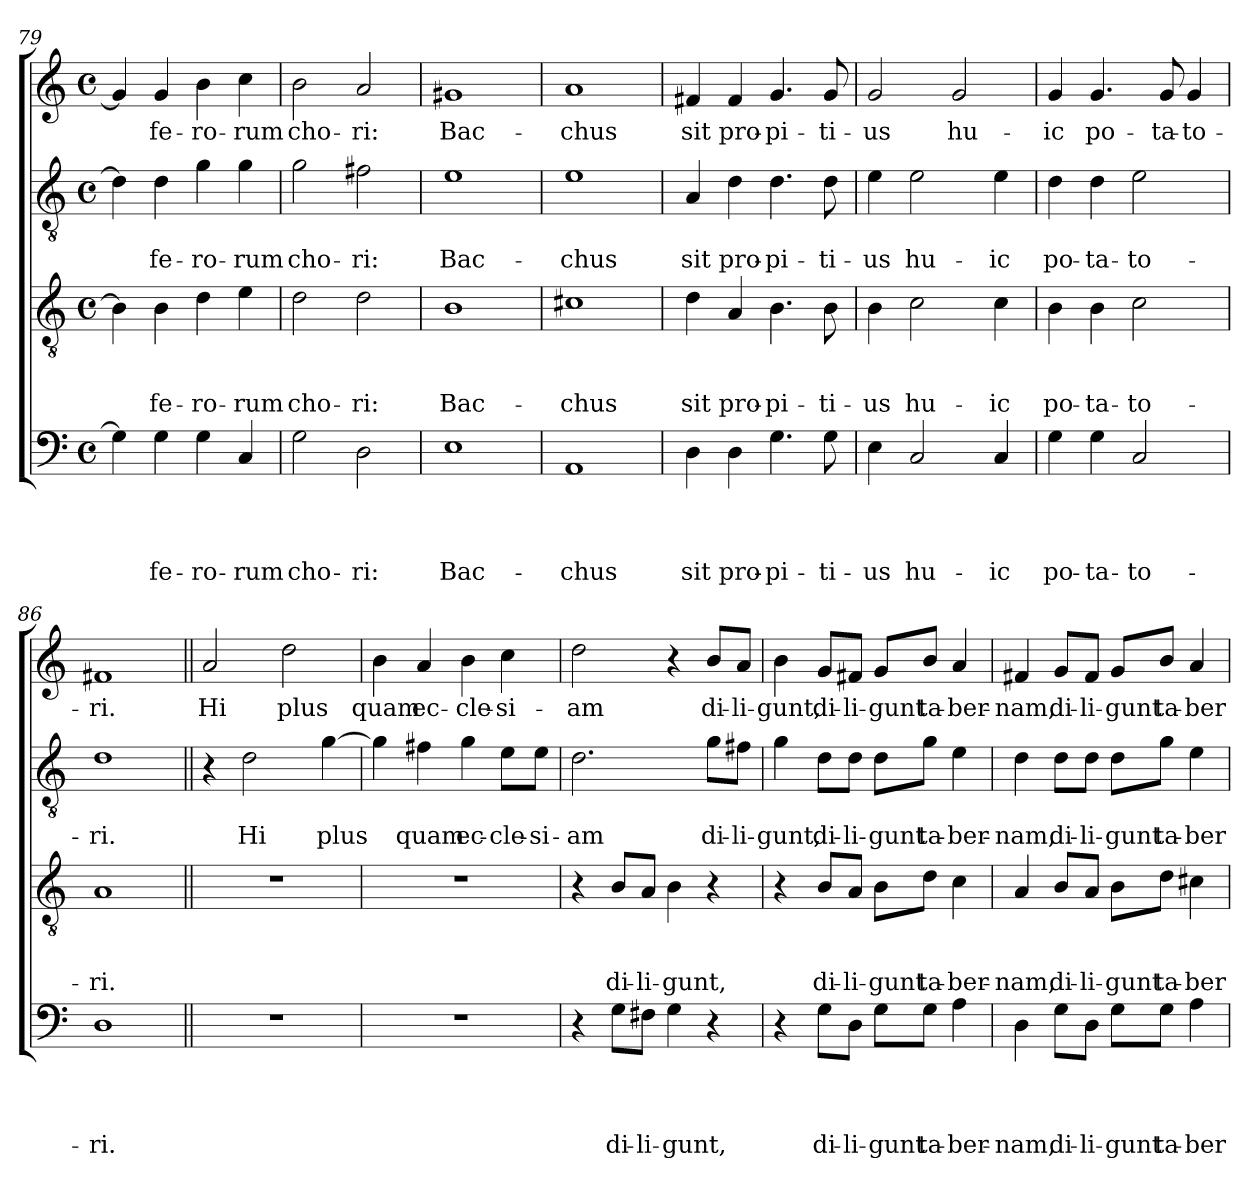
**kern	**text	**text	**text	**text	**kern	**text	**text	**text	**kern	**text	**text	**kern	**text
*part4	*part4	*part4	*part4	*part4	*part3	*part3	*part3	*part3	*part2	*part2	*part2	*part1	*part1
*staff4	*staff4	*staff4	*staff4	*staff4	*staff3	*staff3	*staff3	*staff3	*staff2	*staff2	*staff2	*staff1	*staff1
!!LO:LB:g=z
*clefF4	*	*	*	*	*clefGv2	*	*	*	*clefGv2	*	*	*clefG2	*
*k[]	*	*	*	*	*k[]	*	*	*	*k[]	*	*	*k[]	*
*C:	*	*	*	*	*C:	*	*	*	*C:	*	*	*C:	*
*M4/4	*	*	*	*	*M4/4	*	*	*	*M4/4	*	*	*M4/4	*
*met(c)	*	*	*	*	*met(c)	*	*	*	*met(c)	*	*	*met(c)	*
=79	=79	=79	=79	=79	=79	=79	=79	=79	=79	=79	=79	=79	=79
4G\]	.	.	.	.	4B\]	.	.	.	4d\]	.	.	4g/]	.
!	!	!	!	!LO:LY:b	!	!	!	!LO:LY:b	!	!	!LO:LY:b	!	!LO:LY:b
4G\	.	.	.	-fe-	4B\	.	.	-fe-	4d\	.	-fe-	4g/	-fe-
!	!	!	!	!LO:LY:b	!	!	!	!LO:LY:b	!	!	!LO:LY:b	!	!LO:LY:b
4G\	.	.	.	-ro-	4d\	.	.	-ro-	4g\	.	-ro-	4b\	-ro-
!	!	!	!	!LO:LY:b	!	!	!	!LO:LY:b	!	!	!LO:LY:b	!	!LO:LY:b
4C/	.	.	.	-rum	4e\	.	.	-rum	4g\	.	-rum	4cc\	-rum
=80	=80	=80	=80	=80	=80	=80	=80	=80	=80	=80	=80	=80	=80
!	!	!	!	!LO:LY:b	!	!	!	!LO:LY:b	!	!	!LO:LY:b	!	!LO:LY:b
2G\	.	.	.	cho-	2d\	.	.	cho-	2g\	.	cho-	2b\	cho-
!	!	!	!	!LO:LY:b	!	!	!	!LO:LY:b	!	!	!LO:LY:b	!	!LO:LY:b
2D\	.	.	.	-ri:	2d\	.	.	-ri:	2f#X\	.	-ri:	2a/	-ri:
=81	=81	=81	=81	=81	=81	=81	=81	=81	=81	=81	=81	=81	=81
!	!	!	!	!LO:LY:b	!	!	!	!LO:LY:b	!	!	!LO:LY:b	!	!LO:LY:b
1E	.	.	.	Bac-	1B	.	.	Bac-	1e	.	Bac-	1g#X	Bac-
=82	=82	=82	=82	=82	=82	=82	=82	=82	=82	=82	=82	=82	=82
!	!	!	!	!LO:LY:b	!	!	!	!LO:LY:b	!	!	!LO:LY:b	!	!LO:LY:b
1AA	.	.	.	-chus	1c#X	.	.	-chus	1e	.	-chus	1a	-chus
=83	=83	=83	=83	=83	=83	=83	=83	=83	=83	=83	=83	=83	=83
!	!	!	!	!LO:LY:b	!	!	!	!LO:LY:b	!	!	!LO:LY:b	!	!LO:LY:b
4D\	.	.	.	sit	4d\	.	.	sit	4A/	.	sit	4f#X/	sit
!	!	!	!	!LO:LY:b	!	!	!	!LO:LY:b	!	!	!LO:LY:b	!	!LO:LY:b
4D\	.	.	.	pro-	4A/	.	.	pro-	4d\	.	pro-	4f#/	pro-
!	!	!	!	!LO:LY:b	!	!	!	!LO:LY:b	!	!	!LO:LY:b	!	!LO:LY:b
4.G\	.	.	.	-pi-	4.B\	.	.	-pi-	4.d\	.	-pi-	4.g/	-pi-
!	!	!	!	!LO:LY:b	!	!	!	!LO:LY:b	!	!	!LO:LY:b	!	!LO:LY:b
8G\	.	.	.	-ti-	8B\	.	.	-ti-	8d\	.	-ti-	8g/	-ti-
=84	=84	=84	=84	=84	=84	=84	=84	=84	=84	=84	=84	=84	=84
!	!	!	!	!LO:LY:b	!	!	!	!LO:LY:b	!	!	!LO:LY:b	!	!LO:LY:b
4E\	.	.	.	-us	4B\	.	.	-us	4e\	.	-us	2g/	-us
!	!	!	!	!LO:LY:b	!	!	!	!LO:LY:b	!	!	!LO:LY:b	!	!
2C/	.	.	.	hu-	2c\	.	.	hu-	2e\	.	hu-	.	.
!	!	!	!	!	!	!	!	!	!	!	!	!	!LO:LY:b
.	.	.	.	.	.	.	.	.	.	.	.	2g/	hu-
!	!	!	!	!LO:LY:b	!	!	!	!LO:LY:b	!	!	!LO:LY:b	!	!
4C/	.	.	.	-ic	4c\	.	.	-ic	4e\	.	-ic	.	.
=85	=85	=85	=85	=85	=85	=85	=85	=85	=85	=85	=85	=85	=85
!	!	!	!	!LO:LY:b	!	!	!	!LO:LY:b	!	!	!LO:LY:b	!	!LO:LY:b
4G\	.	.	.	po-	4B\	.	.	po-	4d\	.	po-	4g/	-ic
!	!	!	!	!LO:LY:b	!	!	!	!LO:LY:b	!	!	!LO:LY:b	!	!LO:LY:b
4G\	.	.	.	-ta-	4B\	.	.	-ta-	4d\	.	-ta-	4.g/	po-
!	!	!	!	!LO:LY:b	!	!	!	!LO:LY:b	!	!	!LO:LY:b	!	!
2C/	.	.	.	-to-	2c\	.	.	-to-	2e\	.	-to-	.	.
!	!	!	!	!	!	!	!	!	!	!	!	!	!LO:LY:b
.	.	.	.	.	.	.	.	.	.	.	.	8g/	-ta-
!	!	!	!	!	!	!	!	!	!	!	!	!	!LO:LY:b
.	.	.	.	.	.	.	.	.	.	.	.	4g/	-to-
=86	=86	=86	=86	=86	=86	=86	=86	=86	=86	=86	=86	=86	=86
!	!	!	!	!LO:LY:b	!	!	!	!LO:LY:b	!	!	!LO:LY:b	!	!LO:LY:b
1D	.	.	.	-ri.	1A	.	.	-ri.	1d	.	-ri.	1f#X	-ri.
!!LO:LB:g=z
=87||	=87||	=87||	=87||	=87||	=87||	=87||	=87||	=87||	=87||	=87||	=87||	=87||	=87||
!	!	!	!	!	!	!	!	!	!	!	!	!	!LO:LY:b
1r	.	.	.	.	1r	.	.	.	4r	.	.	2a/	Hi
!	!	!	!	!	!	!	!	!	!	!	!LO:LY:b	!	!
.	.	.	.	.	.	.	.	.	2d\	.	Hi	.	.
!	!	!	!	!	!	!	!	!	!	!	!	!	!LO:LY:b
.	.	.	.	.	.	.	.	.	.	.	.	2dd\	plus
!	!	!	!	!	!	!	!	!	!	!	!LO:LY:b	!	!
.	.	.	.	.	.	.	.	.	[4g\	.	plus	.	.
=88	=88	=88	=88	=88	=88	=88	=88	=88	=88	=88	=88	=88	=88
!	!	!	!	!	!	!	!	!	!	!	!	!	!LO:LY:b
1r	.	.	.	.	1r	.	.	.	4g\]	.	.	4b\	quam
!	!	!	!	!	!	!	!	!	!	!	!LO:LY:b	!	!LO:LY:b
.	.	.	.	.	.	.	.	.	4f#X\	.	quam	4a/	ec-
!	!	!	!	!	!	!	!	!	!	!	!LO:LY:b	!	!LO:LY:b
.	.	.	.	.	.	.	.	.	4g\	.	ec-	4b\	-cle-
!	!	!	!	!	!	!	!	!	!	!	!LO:LY:b	!	!LO:LY:b
.	.	.	.	.	.	.	.	.	8e\L	.	-cle-	4cc\	-si-
!	!	!	!	!	!	!	!	!	!	!	!LO:LY:b	!	!
.	.	.	.	.	.	.	.	.	8e\J	.	-si-	.	.
=89	=89	=89	=89	=89	=89	=89	=89	=89	=89	=89	=89	=89	=89
!	!	!	!	!	!	!	!	!	!	!	!LO:LY:b	!	!LO:LY:b
4r	.	.	.	.	4r	.	.	.	2.d\	.	-am	2dd\	-am
!	!	!	!	!LO:LY:b	!	!	!	!LO:LY:b	!	!	!	!	!
8G\L	.	.	.	di-	8B/L	.	.	di-	.	.	.	.	.
!	!	!	!	!LO:LY:b	!	!	!	!LO:LY:b	!	!	!	!	!
8F#X\J	.	.	.	-li-	8A/J	.	.	-li-	.	.	.	.	.
!	!	!	!	!LO:LY:b	!	!	!	!LO:LY:b	!	!	!	!	!
4G\	.	.	.	-gunt,	4B\	.	.	-gunt,	.	.	.	4r	.
!	!	!	!	!	!	!	!	!	!	!	!LO:LY:b	!	!LO:LY:b
4r	.	.	.	.	4r	.	.	.	8g\L	.	di-	8b/L	di-
!	!	!	!	!	!	!	!	!	!	!	!LO:LY:b	!	!LO:LY:b
.	.	.	.	.	.	.	.	.	8f#X\J	.	-li-	8a/J	-li-
=90	=90	=90	=90	=90	=90	=90	=90	=90	=90	=90	=90	=90	=90
!	!	!	!	!	!	!	!	!	!	!	!LO:LY:b	!	!LO:LY:b
4r	.	.	.	.	4r	.	.	.	4g\	.	-gunt,	4b\	-gunt,
!	!	!	!	!LO:LY:b	!	!	!	!LO:LY:b	!	!	!LO:LY:b	!	!LO:LY:b
8G\L	.	.	.	di-	8B/L	.	.	di-	8d\L	.	di-	8g/L	di-
!	!	!	!	!LO:LY:b	!	!	!	!LO:LY:b	!	!	!LO:LY:b	!	!LO:LY:b
8D\J	.	.	.	-li-	8A/J	.	.	-li-	8d\J	.	-li-	8f#X/J	-li-
!	!	!	!	!LO:LY:b	!	!	!	!LO:LY:b	!	!	!LO:LY:b	!	!LO:LY:b
8G\L	.	.	.	-gunt	8B\L	.	.	-gunt	8d\L	.	-gunt	8g/L	-gunt
!	!	!	!	!LO:LY:b	!	!	!	!LO:LY:b	!	!	!LO:LY:b	!	!LO:LY:b
8G\J	.	.	.	ta-	8d\J	.	.	ta-	8g\J	.	ta-	8b/J	ta-
!	!	!	!	!LO:LY:b	!	!	!	!LO:LY:b	!	!	!LO:LY:b	!	!LO:LY:b
4A\	.	.	.	-ber-	4c\	.	.	-ber-	4e\	.	-ber-	4a/	-ber-
=91	=91	=91	=91	=91	=91	=91	=91	=91	=91	=91	=91	=91	=91
!	!	!	!	!LO:LY:b	!	!	!	!LO:LY:b	!	!	!LO:LY:b	!	!LO:LY:b
4D\	.	.	.	-nam,	4A/	.	.	-nam,	4d\	.	-nam,	4f#X/	-nam,
!	!	!	!	!LO:LY:b	!	!	!	!LO:LY:b	!	!	!LO:LY:b	!	!LO:LY:b
8G\L	.	.	.	di-	8B/L	.	.	di-	8d\L	.	di-	8g/L	di-
!	!	!	!	!LO:LY:b	!	!	!	!LO:LY:b	!	!	!LO:LY:b	!	!LO:LY:b
8D\J	.	.	.	-li-	8A/J	.	.	-li-	8d\J	.	-li-	8f#/J	-li-
!	!	!	!	!LO:LY:b	!	!	!	!LO:LY:b	!	!	!LO:LY:b	!	!LO:LY:b
8G\L	.	.	.	-gunt	8B\L	.	.	-gunt	8d\L	.	-gunt	8g/L	-gunt
!	!	!	!	!LO:LY:b	!	!	!	!LO:LY:b	!	!	!LO:LY:b	!	!LO:LY:b
8G\J	.	.	.	ta-	8d\J	.	.	ta-	8g\J	.	ta-	8b/J	ta-
!	!	!	!	!LO:LY:b	!	!	!	!LO:LY:b	!	!	!LO:LY:b	!	!LO:LY:b
4A\	.	.	.	-ber-	4c#X\	.	.	-ber-	4e\	.	-ber-	4a/	-ber-
=	=	=	=	=	=	=	=	=	=	=	=	=	=
*-	*-	*-	*-	*-	*-	*-	*-	*-	*-	*-	*-	*-	*-
